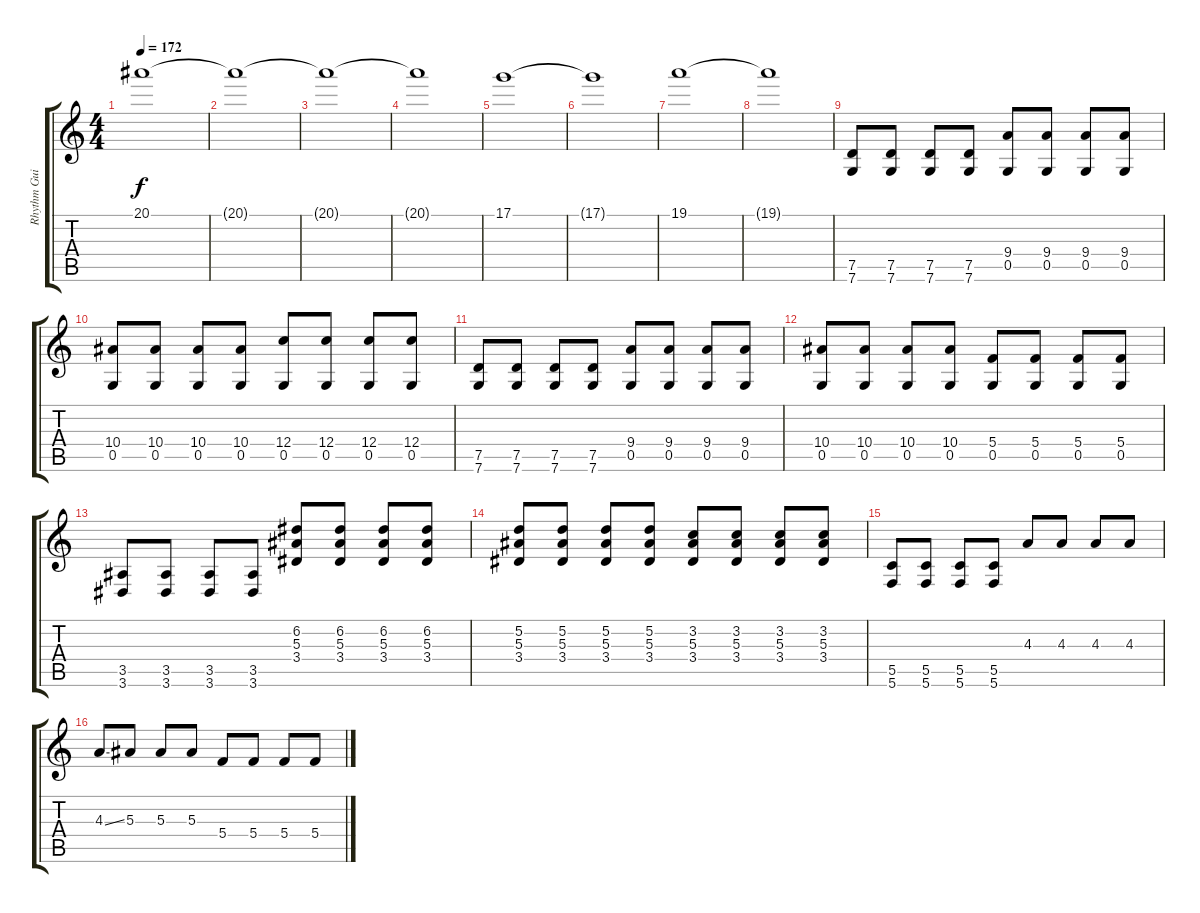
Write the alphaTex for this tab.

\track ("Rhythm Guitar 2" "Rhythm Gui") {instrument distortionguitar}
\staff {score tabs}
\tuning (D4 A3 F3 C3 G2 C2) {hide}
\ts (4 4)
\tempo 172
\clef g2
\ks c
20.1.1{dy f instrument distortionguitar} |
20.1{t}.1 |
20.1{t}.1 |
20.1{t}.1 |
17.1.1 |
17.1{t}.1 |
19.1.1 |
19.1{t}.1 |
(7.5 7.6).8 (7.5 7.6).8 (7.5 7.6).8 (7.5 7.6).8 (9.4 0.5).8 (9.4 0.5).8 (9.4 0.5).8 (9.4 0.5).8 |
(10.4 0.5).8 (10.4 0.5).8 (10.4 0.5).8 (10.4 0.5).8 (12.4 0.5).8 (12.4 0.5).8 (12.4 0.5).8 (12.4 0.5).8 |
(7.5 7.6).8 (7.5 7.6).8 (7.5 7.6).8 (7.5 7.6).8 (9.4 0.5).8 (9.4 0.5).8 (9.4 0.5).8 (9.4 0.5).8 |
(10.4 0.5).8 (10.4 0.5).8 (10.4 0.5).8 (10.4 0.5).8 (5.4 0.5).8 (5.4 0.5).8 (5.4 0.5).8 (5.4 0.5).8 |
(3.5 3.6).8 (3.5 3.6).8 (3.5 3.6).8 (3.5 3.6).8 (6.2 5.3 3.4).8 (6.2 5.3 3.4).8 (6.2 5.3 3.4).8 (6.2 5.3 3.4).8 |
(5.2 5.3 3.4).8 (5.2 5.3 3.4).8 (5.2 5.3 3.4).8 (5.2 5.3 3.4).8 (3.2 5.3 3.4).8 (3.2 5.3 3.4).8 (3.2 5.3 3.4).8 (3.2 5.3 3.4).8 |
(5.5 5.6).8 (5.5 5.6).8 (5.5 5.6).8 (5.5 5.6).8 4.3.8 4.3.8 4.3.8 4.3.8 |
4.3{ss}.8 5.3.8 5.3.8 5.3.8 5.4.8 5.4.8 5.4.8 5.4.8
